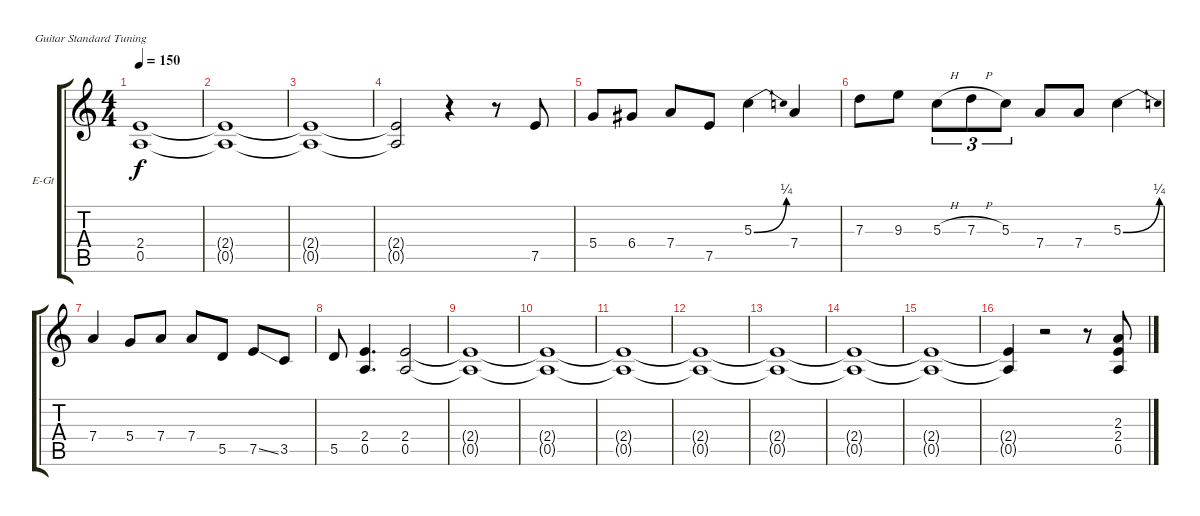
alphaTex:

\bracketExtendMode groupsimilarinstruments
\firstSystemTrackNameOrientation horizontal
\otherSystemsTrackNameOrientation horizontal
\track ("Guitar 1" "E-Gt") {instrument overdrivenguitar}
\staff {score tabs}
\tuning (E4 B3 G3 D3 A2 E2)
\ts (4 4)
\tempo 150
\clef g2
\ks c
(2.4{t} 0.5{t}).1{dy f} |
(2.4{t} 0.5{t}).1 |
(2.4{t} 0.5{t}).1 |
(2.4{t} 0.5{t}).2 r.4 r.8 7.5.8 |
5.4.8 6.4.8 7.4.8 7.5.8 5.3{be (bend 0 0 60 1)}.4 7.4.4 |
7.3.8 9.3.8 5.3{h}.8{tu (3 2)} 7.3{h}.8{tu (3 2)} 5.3.8{tu (3 2)} 7.4.8 7.4.8 5.3{be (bend 0 0 60 1)}.4 |
7.4.4 5.4.8 7.4.8 7.4.8 5.5.8 7.5{ss}.8 3.5.8 |
5.5.8 (2.4 0.5).4{d} (2.4 0.5).2 |
(2.4{t} 0.5{t}).1 |
(2.4{t} 0.5{t}).1 |
(2.4{t} 0.5{t}).1 |
(2.4{t} 0.5{t}).1 |
(2.4{t} 0.5{t}).1 |
(2.4{t} 0.5{t}).1 |
(2.4{t} 0.5{t}).1 |
(2.4{t} 0.5{t}).4 r.2 r.8 (2.3 2.4 0.5).8
